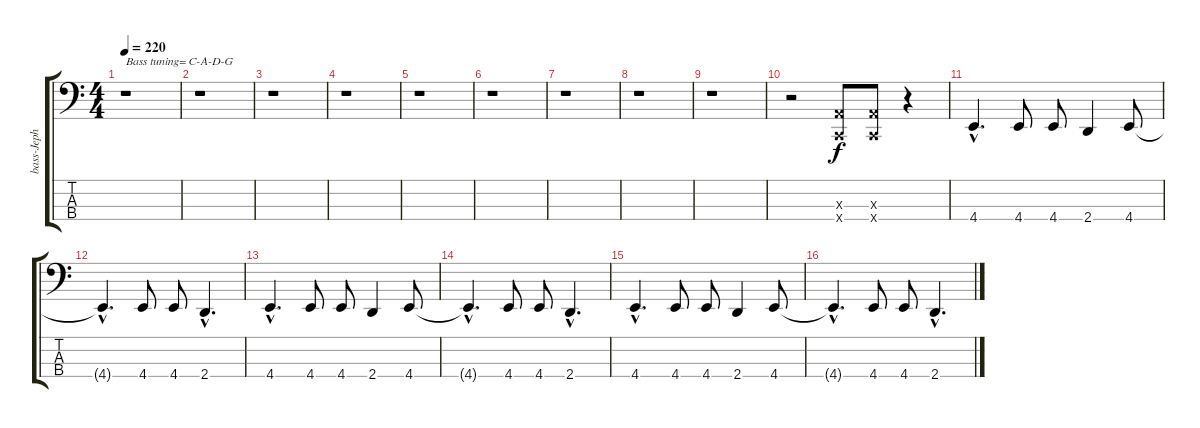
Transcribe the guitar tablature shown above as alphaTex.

\track ("bass-Jeph Howard" "bass-Jeph ") {instrument electricbassfinger}
\staff {score tabs}
\tuning (G2 D2 A1 C1) {hide}
\ts (4 4)
\tempo 220
\clef f4
\ks c
r.1{txt "Bass tuning= C-A-D-G" dy f instrument electricbassfinger} |
r.1 |
r.1 |
r.1 |
r.1 |
r.1 |
r.1 |
r.1 |
r.1 |
r.2 (0.3{x} 0.4{x}).8 (0.3{x} 0.4{x}).8 r.4 |
4.4{hac}.4{d} 4.4.8 4.4.8 2.4.4 4.4.8 |
4.4{hac t}.4{d} 4.4.8 4.4.8 2.4{hac}.4{d} |
4.4{hac}.4{d} 4.4.8 4.4.8 2.4.4 4.4.8 |
4.4{hac t}.4{d} 4.4.8 4.4.8 2.4{hac}.4{d} |
4.4{hac}.4{d} 4.4.8 4.4.8 2.4.4 4.4.8 |
4.4{hac t}.4{d} 4.4.8 4.4.8 2.4{hac}.4{d}
